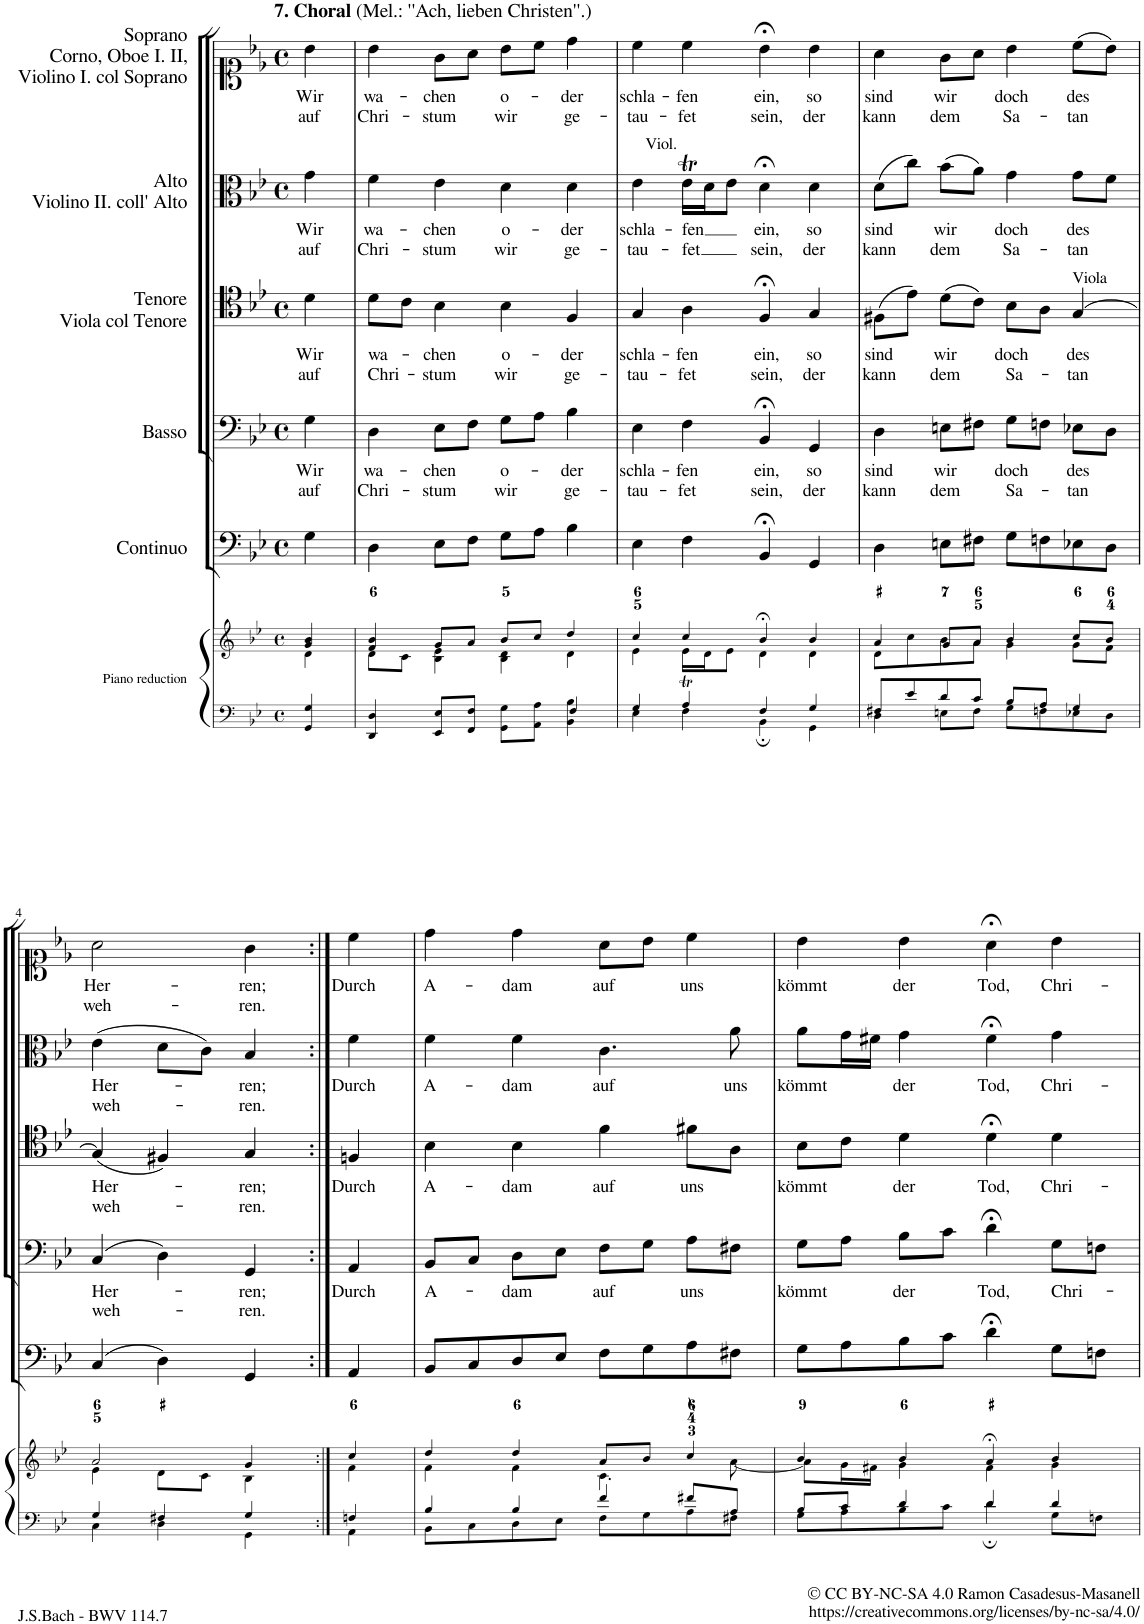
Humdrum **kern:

**kern	**kern	**kern	**kern	**text	**text	**kern	**text	**text	**kern	**text	**text	**kern	**text	**text
*part6	*part6	*part5	*part4	*part4	*part4	*part3	*part3	*part3	*part2	*part2	*part2	*part1	*part1	*part1
*staff7	*staff6	*staff5	*staff4	*staff4	*staff4	*staff3	*staff3	*staff3	*staff2	*staff2	*staff2	*staff1	*staff1	*staff1
*I"Piano reduction	*	*I"Continuo	*I"Basso	*	*	*I"Tenore Viola col Tenore	*	*	*I"Alto Violino II. coll' Alto	*	*	*I"Soprano Corno, Oboe I. II, Violino I. col Soprano	*	*
*I'Pno	*	*	*	*	*	*	*	*	*	*	*	*	*	*
*stria5	*stria5	*	*	*	*	*	*	*	*	*	*	*	*	*
*clefF4	*clefG2	*clefF4	*clefF4	*	*	*clefC4	*	*	*clefC3	*	*	*clefC1	*	*
*k[b-e-]	*k[b-e-]	*k[b-e-]	*k[b-e-]	*	*	*k[b-e-]	*	*	*k[b-e-]	*	*	*k[b-e-]	*	*
*M4/4	*M4/4	*M4/4	*M4/4	*	*	*M4/4	*	*	*M4/4	*	*	*M4/4	*	*
*met(c)	*met(c)	*met(c)	*met(c)	*	*	*met(c)	*	*	*met(c)	*	*	*met(c)	*	*
=	=	=	=	=	=	=	=	=	=	=	=	=	=	=
*	*^	*	*	*	*	*	*	*	*	*	*	*	*	*
!	!	!	!	!	!	!	!	!	!	!	!	!	!LO:TX:a:B:t=7. Choral	!	!
!	!	!	!	!	!	!	!	!	!	!	!	!	!LO:TX:a:t=(Mel.&colon; ''Ach, lieben Christen''.)	!	!
!	!	!	!	!	!LO:LY:b	!LO:LY:b	!	!LO:LY:b	!LO:LY:b	!	!LO:LY:b	!LO:LY:b	!	!LO:LY:b	!LO:LY:b
4GG/ 4G/	4g/ 4b-/	4d\	4G\	4G\	Wir	auf	4d\	Wir	auf	4g\	Wir	auf	4b-\	Wir	auf
=1	=1	=1	=1	=1	=1	=1	=1	=1	=1	=1	=1	=1	=1	=1	=1
*^	*	*	*	*	*	*	*	*	*	*	*	*	*	*	*
!	!	!	!	!	!	!LO:LY:b	!LO:LY:b	!	!LO:LY:b	!LO:LY:b	!	!LO:LY:b	!LO:LY:b	!	!LO:LY:b	!LO:LY:b
4DD/ 4D/	2.ryy	4f/ 4b-/	8d\L	4D\	4D\	wa-	Chri-	8d\L	wa-	Chri-	4f\	wa-	Chri-	4b-\	wa-	Chri-
.	.	.	8c\J	.	.	.	.	8c\J	.	.	.	.	.	.	.	.
!	!	!	!	!	!	!LO:LY:b	!LO:LY:b	!	!LO:LY:b	!LO:LY:b	!	!LO:LY:b	!LO:LY:b	!	!LO:LY:b	!LO:LY:b
8EE-/ 8E-/L	.	8g/L	4B-\ 4e-\	8E-\L	8E-\L	-chen	-stum	4B-\	-chen	-stum	4e-\	-chen	-stum	8g\L	-chen	-stum
8FF/ 8F/J	.	8a/J	.	8F\J	8F\J	.	.	.	.	.	.	.	.	8a\J	.	.
!	!	!	!	!	!	!LO:LY:b	!LO:LY:b	!	!LO:LY:b	!LO:LY:b	!	!LO:LY:b	!LO:LY:b	!	!LO:LY:b	!LO:LY:b
8GG\ 8G\L	.	8b-/L	4B-\ 4d\	8G\L	8G\L	o-	wir	4B-\	o-	wir	4d\	o-	wir	8b-\L	o-	wir
8AA\ 8A\J	.	8cc/J	.	8A\J	8A\J	.	.	.	.	.	.	.	.	8cc\J	.	.
!	!	!	!	!	!	!LO:LY:b	!LO:LY:b	!	!LO:LY:b	!LO:LY:b	!	!LO:LY:b	!LO:LY:b	!	!LO:LY:b	!LO:LY:b
4F/	4BB-\ 4B-\	4dd/	4d\	4B-\	4B-\	-der	ge-	4F/	-der	ge-	4d\	-der	ge-	4dd\	-der	ge-
=2	=2	=2	=2	=2	=2	=2	=2	=2	=2	=2	=2	=2	=2	=2	=2	=2
!	!	!	!	!	!	!LO:LY:b	!LO:LY:b	!	!LO:LY:b	!LO:LY:b	!	!LO:LY:b	!LO:LY:b	!	!LO:LY:b	!LO:LY:b
4G/	4E-\	4cc/	4e-\	4E-\	4E-\	schla-	-tau-	4G/	schla-	-tau-	4e-\	schla-	-tau-	4cc\	schla-	-tau-
!	!	!	!	!	!	!	!	!	!	!	!LO:TX:a:t=Viol.	!	!	!	!	!
!	!	!	!	!	!	!LO:LY:b	!LO:LY:b	!	!LO:LY:b	!LO:LY:b	!	!LO:LY:b	!LO:LY:b	!	!LO:LY:b	!LO:LY:b
4A/	4F\	4cc/	16e-T\LL	4F\	4F\	-fen	-fet	4A\	-fen	-fet	16e-T\LL	-fen	-fet	4cc\	-fen	-fet
.	.	.	16d\J	.	.	.	.	.	.	.	16d\J	.	.	.	.	.
.	.	.	8e-\J	.	.	.	.	.	.	.	8e-\J	.	.	.	.	.
!	!	!	!	!	!	!LO:LY:b	!LO:LY:b	!	!LO:LY:b	!LO:LY:b	!	!LO:LY:b	!LO:LY:b	!	!LO:LY:b	!LO:LY:b
4F;/	4BB-\	4b-;</	4d\	4BB-;</	4BB-;</	ein,	sein,	4F;</	ein,	sein,	4d;<\	ein,	sein,	4b-;<\	ein,	sein,
!	!	!	!	!	!	!LO:LY:b	!LO:LY:b	!	!LO:LY:b	!LO:LY:b	!	!LO:LY:b	!LO:LY:b	!	!LO:LY:b	!LO:LY:b
4G/	4GG\	4b-/	4d\	4GG/	4GG/	so	der	4G/	so	der	4d\	so	der	4b-\	so	der
=3	=3	=3	=3	=3	=3	=3	=3	=3	=3	=3	=3	=3	=3	=3	=3	=3
!	!	!	!	!	!	!LO:LY:b	!LO:LY:b	!	!LO:LY:b	!LO:LY:b	!	!LO:LY:b	!LO:LY:b	!	!LO:LY:b	!LO:LY:b
8F#X/L	4D\	4a/	8d\L	4D\	4D\	sind	kann	(8F#X\L	sind	kann	(8d\L	sind	kann	4a\	sind	kann
8e-/	.	.	8cc\	.	.	.	.	8e-\J)	.	.	8cc\J)	.	.	.	.	.
!	!	!	!	!	!	!LO:LY:b	!LO:LY:b	!	!LO:LY:b	!LO:LY:b	!	!LO:LY:b	!LO:LY:b	!	!LO:LY:b	!LO:LY:b
8d/	8En\L	8g/L	8b-\	8En\L	8En\L	wir	dem	(8d\L	wir	dem	(8b-\L	wir	dem	8g\L	wir	dem
8c/J	8F#\J	8a/J	8a\J	8F#X\J	8F#X\J	.	.	8c\J)	.	.	8a\J)	.	.	8a\J	.	.
!	!	!	!	!	!	!LO:LY:b	!LO:LY:b	!	!LO:LY:b	!LO:LY:b	!	!LO:LY:b	!LO:LY:b	!	!LO:LY:b	!LO:LY:b
8B-/L	8G\L	4b-/	4g\	8G\L	8G\L	doch	Sa-	8B-\L	doch	Sa-	4g\	doch	Sa-	4b-\	doch	Sa-
8A/J	8Fn\	.	.	8Fn\	8Fn\J	.	.	8A\J	.	.	.	.	.	.	.	.
!	!	!	!	!	!	!	!	!LO:TX:a:t=Viola	!	!	!	!	!	!	!	!
!	!	!	!	!	!	!LO:LY:b	!LO:LY:b	!	!LO:LY:b	!LO:LY:b	!	!LO:LY:b	!LO:LY:b	!	!LO:LY:b	!LO:LY:b
4G/	8E-X\	8cc/L	8g\L	8E-X\	8E-X\L	des	-tan	[>4G/	des	-tan	8g\L	des	-tan	(8cc\L	des	-tan
.	8D\J	8b-/J	8f\J	8D\J	8D\J	.	.	.	.	.	8f\J	.	.	8b-\J)	.	.
!!LO:LB:g=z
=4	=4	=4	=4	=4	=4	=4	=4	=4	=4	=4	=4	=4	=4	=4	=4	=4
!	!	!	!	!	!	!LO:LY:b	!LO:LY:b	!	!LO:LY:b	!LO:LY:b	!	!LO:LY:b	!LO:LY:b	!	!LO:LY:b	!LO:LY:b
4G/	4C\	2a/	4e-\	(4C/	(4C/	Her-	weh-	(4G/]	Her-	weh-	(4e-\	Her-	weh-	2a\	Her-	weh-
4F#X/	4D\	.	8d\L	4D\)	4D\)	.	.	4F#X/)	.	.	8d\L	.	.	.	.	.
.	.	.	8c\J	.	.	.	.	.	.	.	8c\J)	.	.	.	.	.
!	!	!	!	!	!	!LO:LY:b	!LO:LY:b	!	!LO:LY:b	!LO:LY:b	!	!LO:LY:b	!LO:LY:b	!	!LO:LY:b	!LO:LY:b
4G/	4GG\	4g/	4B-\	4GG/	4GG/	-ren;	-ren.	4G/	-ren;	-ren.	4B-/	-ren;	-ren.	4g\	-ren;	-ren.
=5:|!	=5:|!	=5:|!	=5:|!	=5:|!	=5:|!	=5:|!	=5:|!	=5:|!	=5:|!	=5:|!	=5:|!	=5:|!	=5:|!	=5:|!	=5:|!	=5:|!
!	!	!	!	!	!	!LO:LY:b	!	!	!LO:LY:b	!	!	!LO:LY:b	!	!	!LO:LY:b	!
4Fn/	4AA\	4cc/	4f\	4AA/	4AA/	Durch	.	4Fn/	Durch	.	4f\	Durch	.	4cc\	Durch	.
=6	=6	=6	=6	=6	=6	=6	=6	=6	=6	=6	=6	=6	=6	=6	=6	=6
!	!	!	!	!	!	!LO:LY:b	!	!	!LO:LY:b	!	!	!LO:LY:b	!	!	!LO:LY:b	!
4B-/	8BB-\L	4dd/	4f\	8BB-/L	8BB-/L	A-	.	4B-\	A-	.	4f\	A-	.	4dd\	A-	.
.	8C\	.	.	8C/	8C/J	.	.	.	.	.	.	.	.	.	.	.
!	!	!	!	!	!	!LO:LY:b	!	!	!LO:LY:b	!	!	!LO:LY:b	!	!	!LO:LY:b	!
4B-/	8D\	4dd/	4f\	8D/	8D\L	-dam	.	4B-\	-dam	.	4f\	-dam	.	4dd\	-dam	.
.	8E-\J	.	.	8E-/J	8E-\J	.	.	.	.	.	.	.	.	.	.	.
!	!	!	!	!	!	!LO:LY:b	!	!	!LO:LY:b	!	!	!LO:LY:b	!	!	!LO:LY:b	!
4f/	8F\L	8a/L	4.c\	8F\L	8F\L	auf	.	4f\	auf	.	4.c\	auf	.	8a\L	auf	.
.	8G\	8b-/J	.	8G\	8G\J	.	.	.	.	.	.	.	.	8b-\J	.	.
!	!	!	!	!	!	!LO:LY:b	!	!	!LO:LY:b	!	!	!	!	!	!LO:LY:b	!
8f#X/L	8A\	4cc/	.	8A\	8A\L	uns	.	8f#X\L	uns	.	.	.	.	4cc\	uns	.
!	!	!	!	!	!	!	!	!	!	!	!	!LO:LY:b	!	!	!	!
8A/J	8F#X\J	.	[8a\	8F#X\J	8F#X\J	.	.	8A\J	.	.	8a\	uns	.	.	.	.
=7	=7	=7	=7	=7	=7	=7	=7	=7	=7	=7	=7	=7	=7	=7	=7	=7
!	!	!	!	!	!	!LO:LY:b	!	!	!LO:LY:b	!	!	!LO:LY:b	!	!	!LO:LY:b	!
8B-/L	8G\L	4b-/	8a\L]	8G\L	8G\L	kömmt	.	8B-\L	kömmt	.	8a\L	kömmt	.	4b-\	kömmt	.
8c/J	8A\	.	16g\L	8A\	8A\J	.	.	8c\J	.	.	16g\L	.	.	.	.	.
.	.	.	16f#X\JJ	.	.	.	.	.	.	.	16f#X\JJ	.	.	.	.	.
!	!	!	!	!	!	!LO:LY:b	!	!	!LO:LY:b	!	!	!LO:LY:b	!	!	!LO:LY:b	!
4d/	8B-\	4b-/	4g\	8B-\	8B-\L	der	.	4d\	der	.	4g\	der	.	4b-\	der	.
.	8c\J	.	.	8c\J	8c\J	.	.	.	.	.	.	.	.	.	.	.
!	!	!	!	!	!	!LO:LY:b	!	!	!LO:LY:b	!	!	!LO:LY:b	!	!	!LO:LY:b	!
4d;/	4d\	4a;</	4f#\	4d;<\	4d;<\	Tod,	.	4d;<\	Tod,	.	4f#;<\	Tod,	.	4a;<\	Tod,	.
!	!	!	!	!	!	!LO:LY:b	!	!	!LO:LY:b	!	!	!LO:LY:b	!	!	!LO:LY:b	!
4d/	8G\L	4b-/	4g\	8G\L	8G\L	Chri-	.	4d\	Chri-	.	4g\	Chri-	.	4b-\	Chri-	.
.	8Fn\J	.	.	8Fn\J	8Fn\J	.	.	.	.	.	.	.	.	.	.	.
*v	*v	*	*	*	*	*	*	*	*	*	*	*	*	*	*	*
*	*v	*v	*	*	*	*	*	*	*	*	*	*	*	*	*
=	=	=	=	=	=	=	=	=	=	=	=	=	=	=
*-	*-	*-	*-	*-	*-	*-	*-	*-	*-	*-	*-	*-	*-	*-
